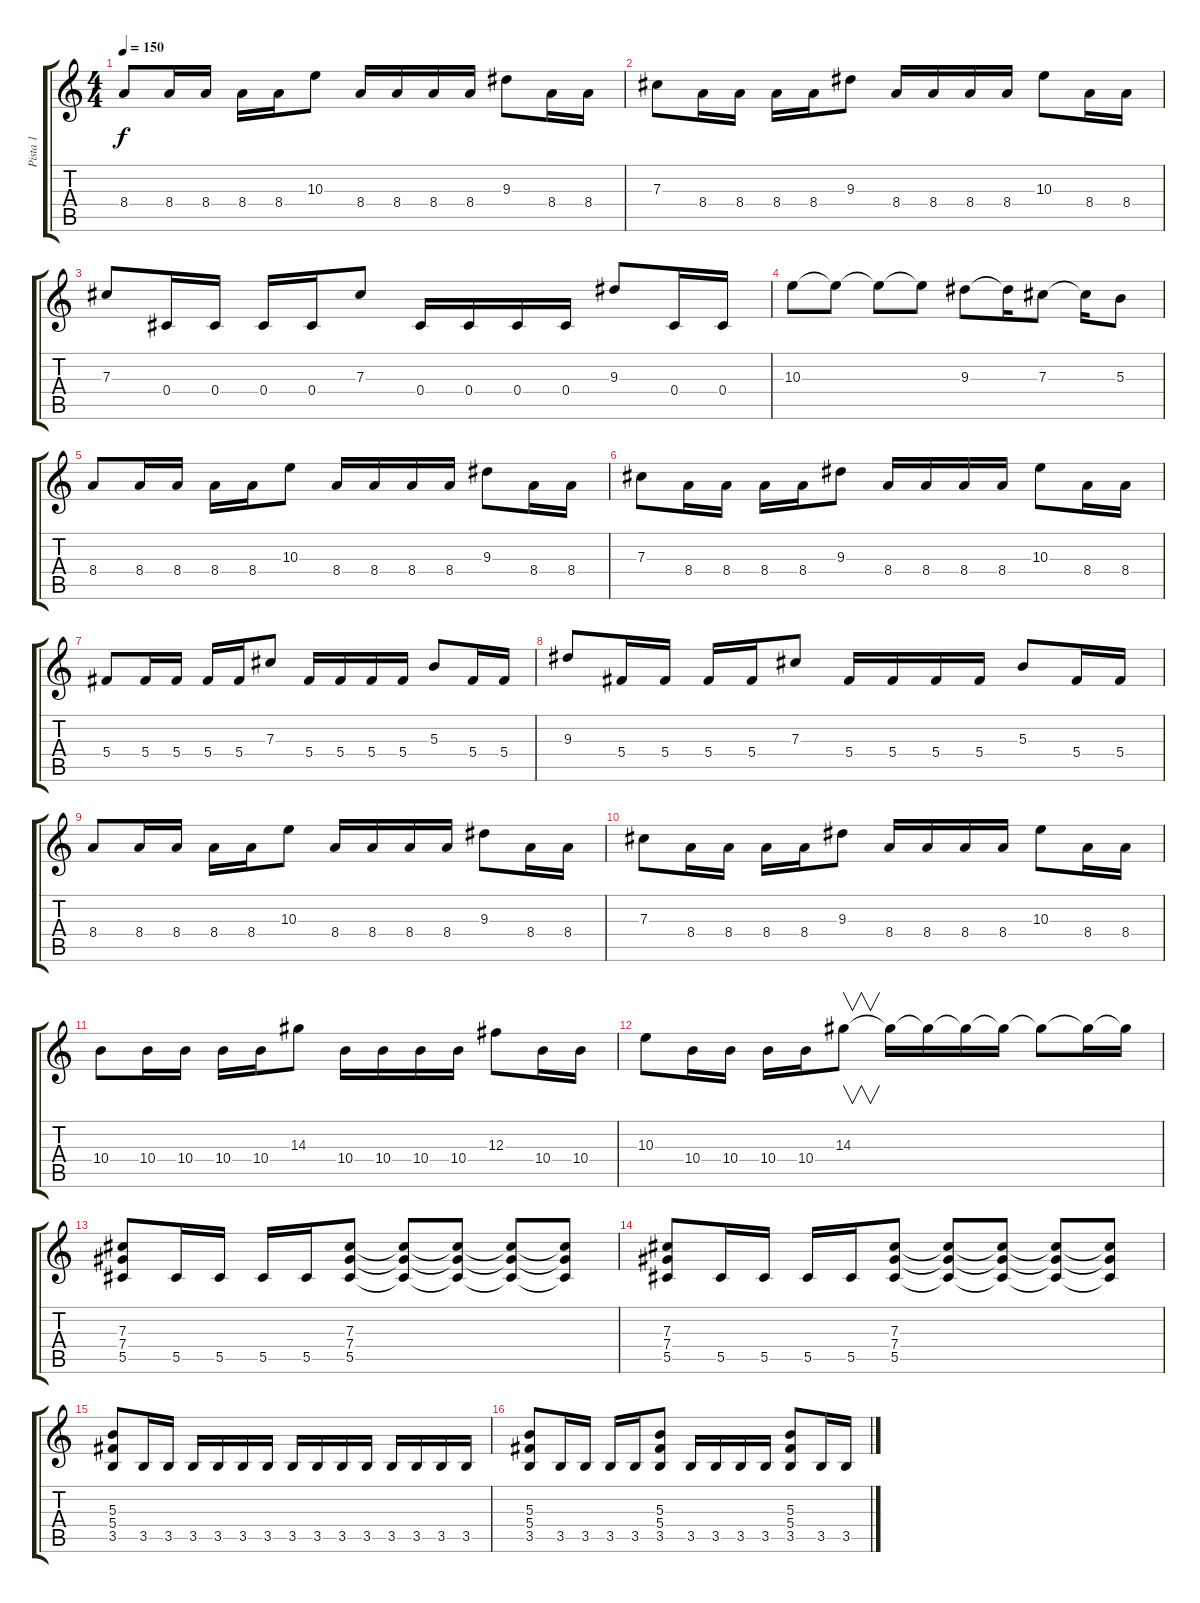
\track ("Pista 1" "Pista 1") {instrument distortionguitar}
\staff {score tabs}
\tuning (Eb4 Bb3 Gb3 Db3 Ab2 Eb2) {hide}
\ts (4 4)
\tempo 150
\clef g2
\ks c
8.4.8{dy f} 8.4.16 8.4.16 8.4.16 8.4.16 10.3.8 8.4.16 8.4.16 8.4.16 8.4.16 9.3.8 8.4.16 8.4.16 |
7.3.8 8.4.16 8.4.16 8.4.16 8.4.16 9.3.8 8.4.16 8.4.16 8.4.16 8.4.16 10.3.8 8.4.16 8.4.16 |
7.3.8 0.4.16 0.4.16 0.4.16 0.4.16 7.3.8 0.4.16 0.4.16 0.4.16 0.4.16 9.3.8 0.4.16 0.4.16 |
10.3.8 10.3{t}.8 10.3{t}.8 10.3{t}.8 9.3.8 9.3{t}.16 7.3.8 7.3{t}.16 5.3.8 |
8.4.8 8.4.16 8.4.16 8.4.16 8.4.16 10.3.8 8.4.16 8.4.16 8.4.16 8.4.16 9.3.8 8.4.16 8.4.16 |
7.3.8 8.4.16 8.4.16 8.4.16 8.4.16 9.3.8 8.4.16 8.4.16 8.4.16 8.4.16 10.3.8 8.4.16 8.4.16 |
5.4.8 5.4.16 5.4.16 5.4.16 5.4.16 7.3.8 5.4.16 5.4.16 5.4.16 5.4.16 5.3.8 5.4.16 5.4.16 |
9.3.8 5.4.16 5.4.16 5.4.16 5.4.16 7.3.8 5.4.16 5.4.16 5.4.16 5.4.16 5.3.8 5.4.16 5.4.16 |
8.4.8 8.4.16 8.4.16 8.4.16 8.4.16 10.3.8 8.4.16 8.4.16 8.4.16 8.4.16 9.3.8 8.4.16 8.4.16 |
7.3.8 8.4.16 8.4.16 8.4.16 8.4.16 9.3.8 8.4.16 8.4.16 8.4.16 8.4.16 10.3.8 8.4.16 8.4.16 |
10.4.8 10.4.16 10.4.16 10.4.16 10.4.16 14.3.8 10.4.16 10.4.16 10.4.16 10.4.16 12.3.8 10.4.16 10.4.16 |
10.3.8 10.4.16 10.4.16 10.4.16 10.4.16 14.3.8{v} 14.3{t}.16 14.3{t}.16 14.3{t}.16 14.3{t}.16 14.3{t}.8 14.3{t}.16 14.3{t}.16 |
(7.3 7.4 5.5).8 5.5.16 5.5.16 5.5.16 5.5.16 (7.3 7.4 5.5).8 (7.3{t} 7.4{t} 5.5{t}).8 (7.3{t} 7.4{t} 5.5{t}).8 (7.3{t} 7.4{t} 5.5{t}).8 (7.3{t} 7.4{t} 5.5{t}).8 |
(7.3 7.4 5.5).8 5.5.16 5.5.16 5.5.16 5.5.16 (7.3 7.4 5.5).8 (7.3{t} 7.4{t} 5.5{t}).8 (7.3{t} 7.4{t} 5.5{t}).8 (7.3{t} 7.4{t} 5.5{t}).8 (7.3{t} 7.4{t} 5.5{t}).8 |
(5.3 5.4 3.5).8 3.5.16 3.5.16 3.5.16 3.5.16 3.5.16 3.5.16 3.5.16 3.5.16 3.5.16 3.5.16 3.5.16 3.5.16 3.5.16 3.5.16 |
(5.3 5.4 3.5).8 3.5.16 3.5.16 3.5.16 3.5.16 (5.3 5.4 3.5).8 3.5.16 3.5.16 3.5.16 3.5.16 (5.3 5.4 3.5).8 3.5.16 3.5.16
